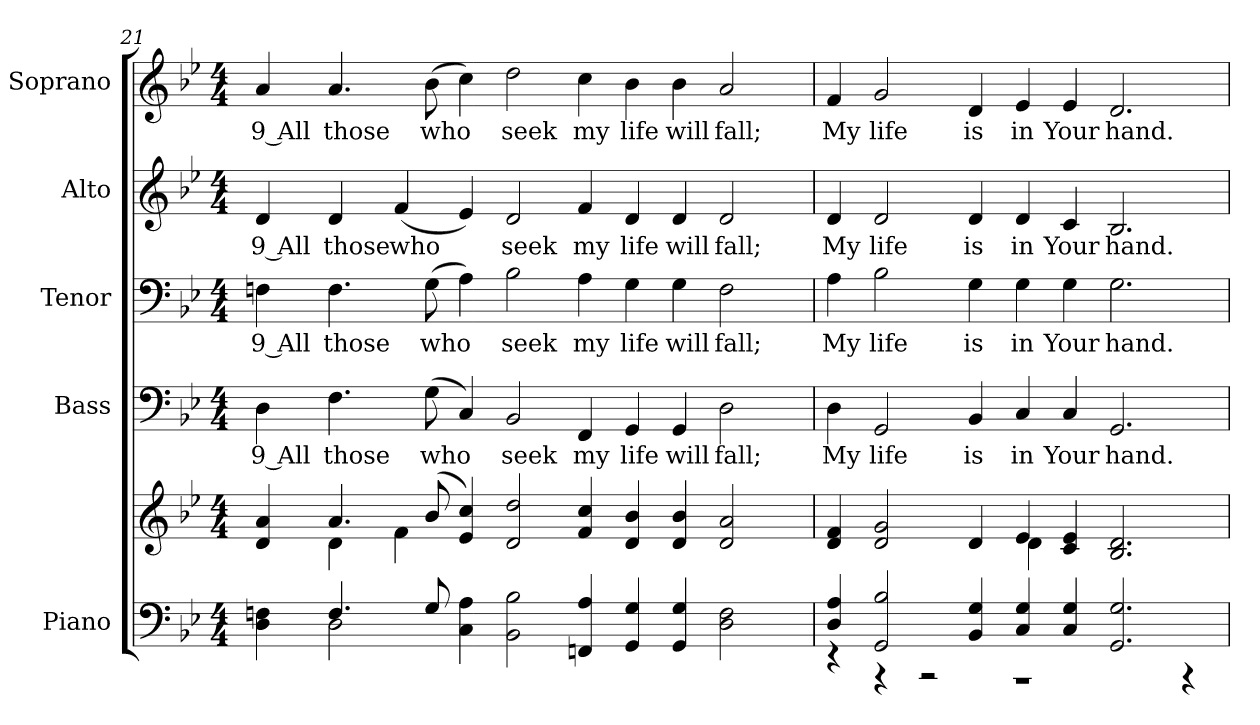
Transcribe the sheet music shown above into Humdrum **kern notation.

**kern	**kern	**kern	**text	**kern	**text	**kern	**text	**kern	**text
*part5	*part5	*part4	*part4	*part3	*part3	*part2	*part2	*part1	*part1
*staff6	*staff5	*staff4	*staff4	*staff3	*staff3	*staff2	*staff2	*staff1	*staff1
*I"Piano	*	*I"Bass	*	*I"Tenor	*	*I"Alto	*	*I"Soprano	*
*I'Pno.	*	*I'B.	*	*I'T.	*	*I'A.	*	*I'S.	*
!!LO:PB:g=z
*clefF4	*clefG2	*clefF4	*	*clefF4	*	*clefG2	*	*clefG2	*
*k[b-e-]	*k[b-e-]	*k[b-e-]	*	*k[b-e-]	*	*k[b-e-]	*	*k[b-e-]	*
*B-:	*B-:	*B-:	*	*B-:	*	*B-:	*	*B-:	*
*M4/4	*M4/4	*M4/4	*	*M4/4	*	*M4/4	*	*M4/4	*
=21	=21	=21	=21	=21	=21	=21	=21	=21	=21
*^	*^	*	*	*	*	*	*	*	*
!	!	!	!	!	!LO:LY:b:color=#000000	!	!	!	!	!	!
!	!	!	!	!	!	!	!LO:LY:b:color=#000000	!	!	!	!
!	!	!	!	!	!	!	!	!	!LO:LY:b:color=#000000	!	!
!	!	!	!	!	!	!	!	!	!	!	!LO:LY:b:color=#000000
4Di\ 4Fni	4ryy	4di/ 4ai	4ryy	4Di\	9 All	4Fni\	9 All	4di/	9 All	4ai/	9 All
!	!	!	!	!	!LO:LY:b:color=#000000	!	!	!	!	!	!
!	!	!	!	!	!	!	!LO:LY:b:color=#000000	!	!	!	!
!	!	!	!	!	!	!	!	!	!LO:LY:b:color=#000000	!	!
!	!	!	!	!	!	!	!	!	!	!	!LO:LY:b:color=#000000
4.Fi/	2Di\	4.ai/	4di\	4.Fi\	those	4.Fi\	those	4di/	those	4.ai/	those
!	!	!	!	!	!	!	!	!	!LO:LY:b:color=#000000	!	!
.	.	.	4fi\	.	.	.	.	(4fi/	who	.	.
!	!	!	!	!	!LO:LY:b:color=#000000	!	!	!	!	!	!
!	!	!	!	!	!	!	!LO:LY:b:color=#000000	!	!	!	!
!	!	!	!	!	!	!	!	!	!	!	!LO:LY:b:color=#000000
8Gi/	.	(8b-i/	.	(8Gi\	who	(8Gi\	who	.	.	(8b-i\	who
4Ci\ 4Ai	4ryy	4e-i/ 4cci)	4ryy	4Ci/)	.	4Ai\)	.	4e-i/)	.	4cci\)	.
!	!	!	!	!	!LO:LY:b:color=#000000	!	!	!	!	!	!
!	!	!	!	!	!	!	!LO:LY:b:color=#000000	!	!	!	!
!	!	!	!	!	!	!	!	!	!LO:LY:b:color=#000000	!	!
!	!	!	!	!	!	!	!	!	!	!	!LO:LY:b:color=#000000
2BB-i\ 2B-i	1ryy	2di/ 2ddi	1ryy	2BB-i/	seek	2B-i\	seek	2di/	seek	2ddi\	seek
!	!	!	!	!	!LO:LY:b:color=#000000	!	!	!	!	!	!
!	!	!	!	!	!	!	!LO:LY:b:color=#000000	!	!	!	!
!	!	!	!	!	!	!	!	!	!LO:LY:b:color=#000000	!	!
!	!	!	!	!	!	!	!	!	!	!	!LO:LY:b:color=#000000
4FFni/ 4Ai	.	4fi/ 4cci	.	4FFi/	my	4Ai\	my	4fi/	my	4cci\	my
!	!	!	!	!	!LO:LY:b:color=#000000	!	!	!	!	!	!
!	!	!	!	!	!	!	!LO:LY:b:color=#000000	!	!	!	!
!	!	!	!	!	!	!	!	!	!LO:LY:b:color=#000000	!	!
!	!	!	!	!	!	!	!	!	!	!	!LO:LY:b:color=#000000
4GGi/ 4Gi	.	4di/ 4b-i	.	4GGi/	life	4Gi\	life	4di/	life	4b-i\	life
!	!	!	!	!	!LO:LY:b:color=#000000	!	!	!	!	!	!
!	!	!	!	!	!	!	!LO:LY:b:color=#000000	!	!	!	!
!	!	!	!	!	!	!	!	!	!LO:LY:b:color=#000000	!	!
!	!	!	!	!	!	!	!	!	!	!	!LO:LY:b:color=#000000
4GGi/ 4Gi	2ryy	4di/ 4b-i	2ryy	4GGi/	will	4Gi\	will	4di/	will	4b-i\	will
!	!	!	!	!	!LO:LY:b:color=#000000	!	!	!	!	!	!
!	!	!	!	!	!	!	!LO:LY:b:color=#000000	!	!	!	!
!	!	!	!	!	!	!	!	!	!LO:LY:b:color=#000000	!	!
!	!	!	!	!	!	!	!	!	!	!	!LO:LY:b:color=#000000
2Di\ 2Fi	.	2di/ 2ai	.	2Di\	fall;	2Fi\	fall;	2di/	fall;	2ai/	fall;
.	4ryy	.	4ryy	.	.	.	.	.	.	.	.
=22	=22	=22	=22	=22	=22	=22	=22	=22	=22	=22	=22
!	!	!	!	!	!LO:LY:b:color=#000000	!	!	!	!	!	!
!	!	!	!	!	!	!	!LO:LY:b:color=#000000	!	!	!	!
!	!	!	!	!	!	!	!	!	!LO:LY:b:color=#000000	!	!
!	!	!	!	!	!	!	!	!	!	!	!LO:LY:b:color=#000000
4Di/ 4Ai	4r	4di/ 4fi	4ryy	4Di\	My	4Ai\	My	4di/	My	4fi/	My
!	!	!	!	!	!LO:LY:b:color=#000000	!	!	!	!	!	!
!	!	!	!	!	!	!	!LO:LY:b:color=#000000	!	!	!	!
!	!	!	!	!	!	!	!	!	!LO:LY:b:color=#000000	!	!
!	!	!	!	!	!	!	!	!	!	!	!LO:LY:b:color=#000000
2GGi/ 2B-i	4r	2di/ 2gi	2ryy	2GGi/	life	2B-i\	life	2di/	life	2gi/	life
.	2r	.	.	.	.	.	.	.	.	.	.
!	!	!	!	!	!LO:LY:b:color=#000000	!	!	!	!	!	!
!	!	!	!	!	!	!	!LO:LY:b:color=#000000	!	!	!	!
!	!	!	!	!	!	!	!	!	!LO:LY:b:color=#000000	!	!
!	!	!	!	!	!	!	!	!	!	!	!LO:LY:b:color=#000000
4BB-i/ 4Gi	.	4di/	4ryy	4BB-i/	is	4Gi\	is	4di/	is	4di/	is
!	!	!	!	!	!LO:LY:b:color=#000000	!	!	!	!	!	!
!	!	!	!	!	!	!	!LO:LY:b:color=#000000	!	!	!	!
!	!	!	!	!	!	!	!	!	!LO:LY:b:color=#000000	!	!
!	!	!	!	!	!	!	!	!	!	!	!LO:LY:b:color=#000000
4Ci/ 4Gi	1r	4e-i/	4di\	4Ci/	in	4Gi\	in	4di/	in	4e-i/	in
!	!	!	!	!	!LO:LY:b:color=#000000	!	!	!	!	!	!
!	!	!	!	!	!	!	!LO:LY:b:color=#000000	!	!	!	!
!	!	!	!	!	!	!	!	!	!LO:LY:b:color=#000000	!	!
!	!	!	!	!	!	!	!	!	!	!	!LO:LY:b:color=#000000
4Ci/ 4Gi	.	4ci/ 4e-i	4ryy	4Ci/	Your	4Gi\	Your	4ci/	Your	4e-i/	Your
!	!	!	!	!	!LO:LY:b:color=#000000	!	!	!	!	!	!
!	!	!	!	!	!	!	!LO:LY:b:color=#000000	!	!	!	!
!	!	!	!	!	!	!	!	!	!LO:LY:b:color=#000000	!	!
!	!	!	!	!	!	!	!	!	!	!	!LO:LY:b:color=#000000
2.GGi/ 2.Gi	.	2.B-i/ 2.di	2ryy	2.GGi/	hand.	2.Gi\	hand.	2.B-i/	hand.	2.di/	hand.
.	4r	.	4ryy	.	.	.	.	.	.	.	.
*v	*v	*	*	*	*	*	*	*	*	*	*
*	*v	*v	*	*	*	*	*	*	*	*
=	=	=	=	=	=	=	=	=	=
*-	*-	*-	*-	*-	*-	*-	*-	*-	*-
